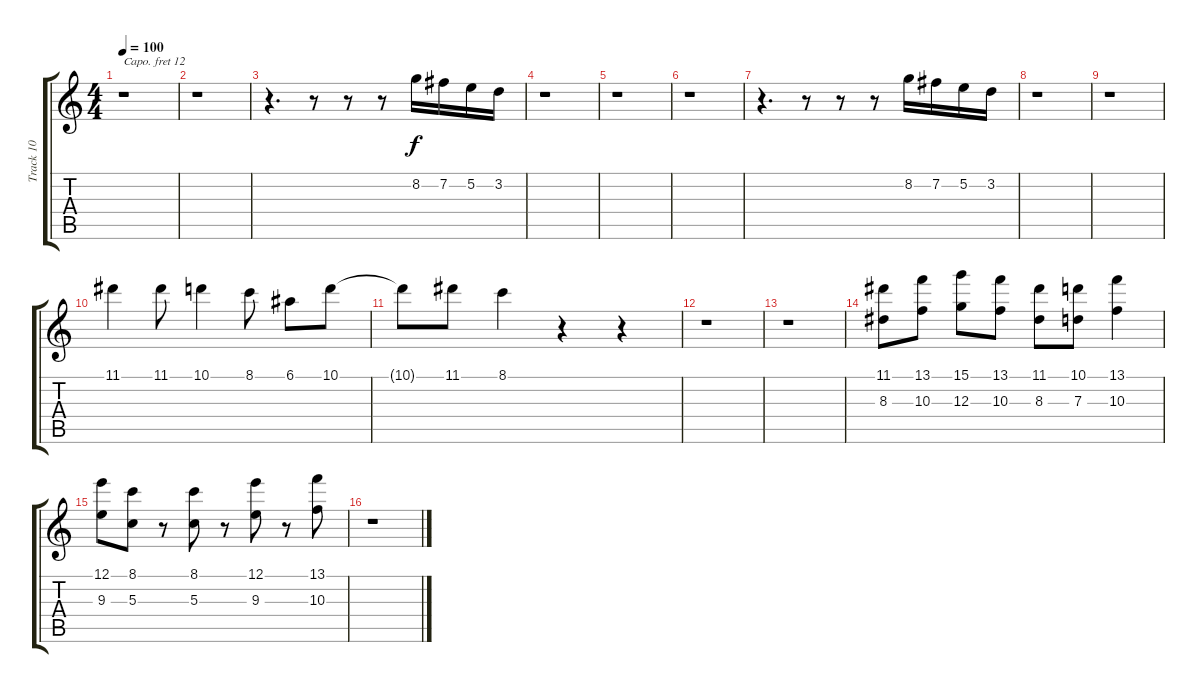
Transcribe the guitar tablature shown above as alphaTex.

\track ("Track 10" "Track 10") {instrument tremolostrings}
\staff {score tabs}
\capo 12
\tuning (E4 B3 G3 D3 A2 E2) {hide}
\ts (4 4)
\tempo 100
\clef g2
\ks c
r.1{dy f} |
r.1 |
r.4{d} r.8 r.8 r.8 8.2.16 7.2.16 5.2.16 3.2.16 |
r.1 |
r.1 |
r.1 |
r.4{d} r.8 r.8 r.8 8.2.16 7.2.16 5.2.16 3.2.16 |
r.1 |
r.1 |
11.1.4 11.1.8 10.1.4 8.1.8 6.1.8 10.1.8 |
10.1{t}.8 11.1.8 8.1.4 r.4 r.4 |
r.1 |
r.1 |
(11.1 8.3).8 (13.1 10.3).8 (15.1 12.3).8 (13.1 10.3).8 (11.1 8.3).8 (10.1 7.3).8 (13.1 10.3).4 |
(12.1 9.3).8 (8.1 5.3).8 r.8 (8.1 5.3).8 r.8 (12.1 9.3).8 r.8 (13.1 10.3).8 |
r.1
